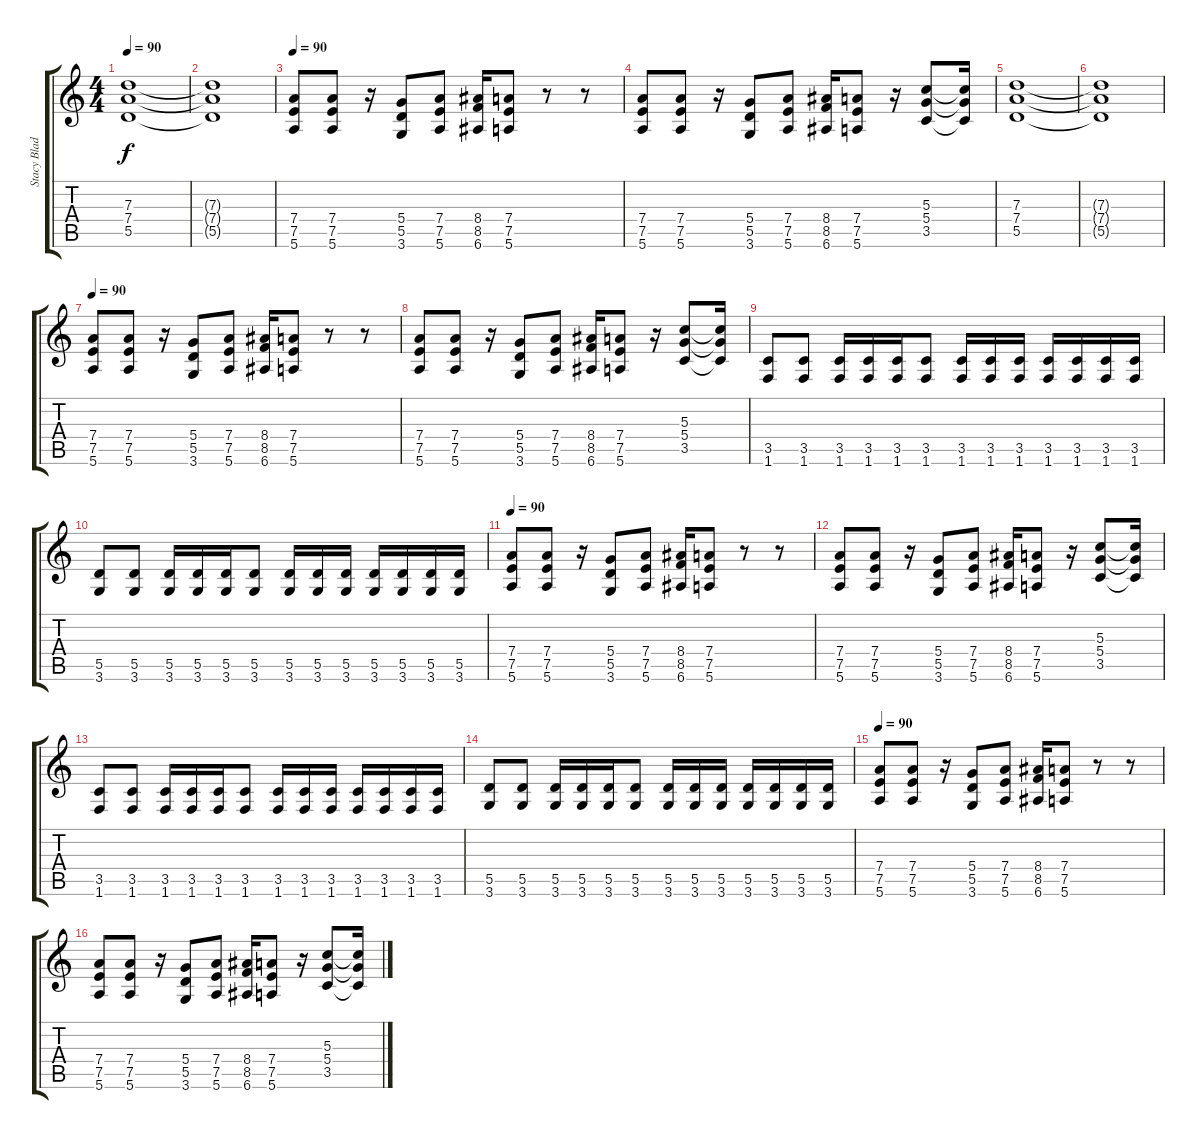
\track ("Stacy Blades(rhytm)" "Stacy Blad") {instrument distortionguitar}
\staff {score tabs}
\tuning (E4 B3 G3 D3 A2 E2) {hide}
\ts (4 4)
\tempo 90
\clef g2
\ks c
(7.3 7.4 5.5).1{dy f} |
(7.3{t} 7.4{t} 5.5{t}).1 |
\tempo 90
(7.4 7.5 5.6).8 (7.4 7.5 5.6).8 r.16 (5.4 5.5 3.6).8 (7.4 7.5 5.6).8 (8.4 8.5 6.6).16 (7.4 7.5 5.6).8 r.8 r.8 |
(7.4 7.5 5.6).8 (7.4 7.5 5.6).8 r.16 (5.4 5.5 3.6).8 (7.4 7.5 5.6).8 (8.4 8.5 6.6).16 (7.4 7.5 5.6).8 r.16 (5.3 5.4 3.5).8 (5.3{t} 5.4{t} 3.5{t}).16 |
(7.3 7.4 5.5).1 |
(7.3{t} 7.4{t} 5.5{t}).1 |
\tempo 90
(7.4 7.5 5.6).8 (7.4 7.5 5.6).8 r.16 (5.4 5.5 3.6).8 (7.4 7.5 5.6).8 (8.4 8.5 6.6).16 (7.4 7.5 5.6).8 r.8 r.8 |
(7.4 7.5 5.6).8 (7.4 7.5 5.6).8 r.16 (5.4 5.5 3.6).8 (7.4 7.5 5.6).8 (8.4 8.5 6.6).16 (7.4 7.5 5.6).8 r.16 (5.3 5.4 3.5).8 (5.3{t} 5.4{t} 3.5{t}).16 |
(3.5 1.6).8 (3.5 1.6).8 (3.5 1.6).16 (3.5 1.6).16 (3.5 1.6).16 (3.5 1.6).8 (3.5 1.6).16 (3.5 1.6).16 (3.5 1.6).16 (3.5 1.6).16 (3.5 1.6).16 (3.5 1.6).16 (3.5 1.6).16 |
(5.5 3.6).8 (5.5 3.6).8 (5.5 3.6).16 (5.5 3.6).16 (5.5 3.6).16 (5.5 3.6).8 (5.5 3.6).16 (5.5 3.6).16 (5.5 3.6).16 (5.5 3.6).16 (5.5 3.6).16 (5.5 3.6).16 (5.5 3.6).16 |
\tempo 90
(7.4 7.5 5.6).8 (7.4 7.5 5.6).8 r.16 (5.4 5.5 3.6).8 (7.4 7.5 5.6).8 (8.4 8.5 6.6).16 (7.4 7.5 5.6).8 r.8 r.8 |
(7.4 7.5 5.6).8 (7.4 7.5 5.6).8 r.16 (5.4 5.5 3.6).8 (7.4 7.5 5.6).8 (8.4 8.5 6.6).16 (7.4 7.5 5.6).8 r.16 (5.3 5.4 3.5).8 (5.3{t} 5.4{t} 3.5{t}).16 |
(3.5 1.6).8 (3.5 1.6).8 (3.5 1.6).16 (3.5 1.6).16 (3.5 1.6).16 (3.5 1.6).8 (3.5 1.6).16 (3.5 1.6).16 (3.5 1.6).16 (3.5 1.6).16 (3.5 1.6).16 (3.5 1.6).16 (3.5 1.6).16 |
(5.5 3.6).8 (5.5 3.6).8 (5.5 3.6).16 (5.5 3.6).16 (5.5 3.6).16 (5.5 3.6).8 (5.5 3.6).16 (5.5 3.6).16 (5.5 3.6).16 (5.5 3.6).16 (5.5 3.6).16 (5.5 3.6).16 (5.5 3.6).16 |
\tempo 90
(7.4 7.5 5.6).8 (7.4 7.5 5.6).8 r.16 (5.4 5.5 3.6).8 (7.4 7.5 5.6).8 (8.4 8.5 6.6).16 (7.4 7.5 5.6).8 r.8 r.8 |
(7.4 7.5 5.6).8 (7.4 7.5 5.6).8 r.16 (5.4 5.5 3.6).8 (7.4 7.5 5.6).8 (8.4 8.5 6.6).16 (7.4 7.5 5.6).8 r.16 (5.3 5.4 3.5).8 (5.3{t} 5.4{t} 3.5{t}).16
